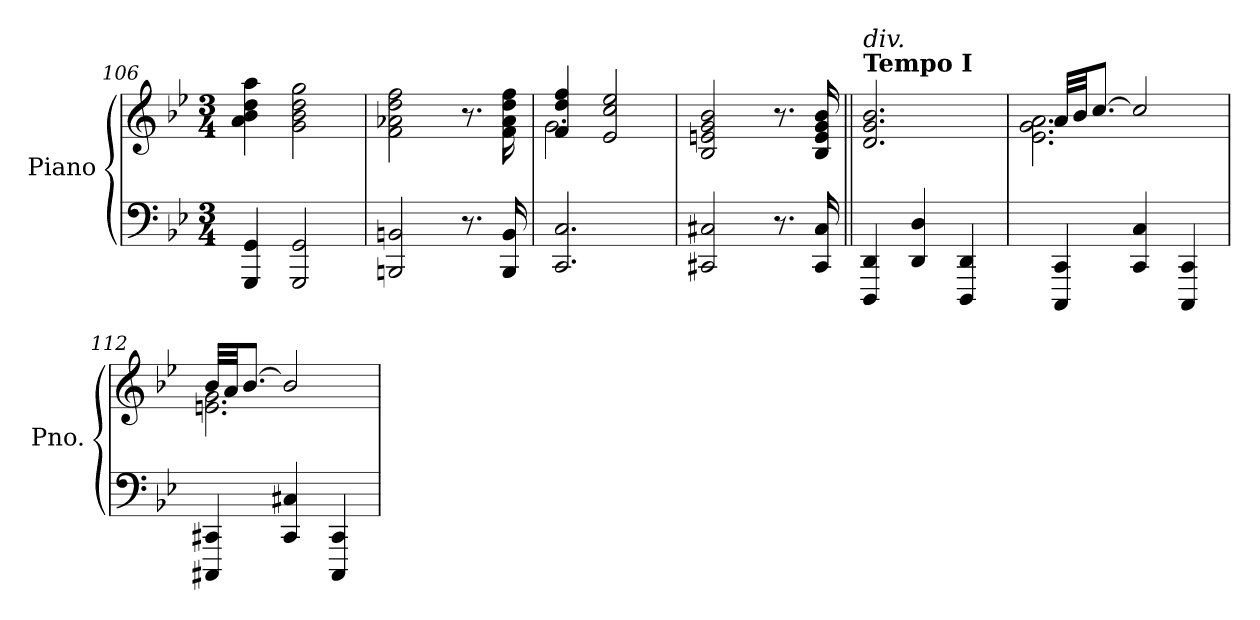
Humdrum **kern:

**kern	**kern
*part1	*part1
*staff2	*staff1
*I"Piano	*
*I'Pno.	*
*clefF4	*clefG2
*k[b-e-]	*k[b-e-]
*M3/4	*M3/4
=106	=106
4GGG/ 4GG/	4a\ 4b-\ 4dd\ 4aa\
2GGG/ 2GG/	2g\ 2b-\ 2dd\ 2gg\
=107	=107
2BBBn/ 2BBn/	2f\ 2a-X\ 2dd\ 2ff\
8.r	8.r
16BBB/ 16BB/	16f\ 16a-\ 16dd\ 16ff\
=108	=108
*	*^
2.CC/ 2.C/	4f/ 4dd/ 4ff/	2.g\
.	2e-/ 2cc/ 2ee-/	.
*	*v	*v
=109	=109
2CC#X/ 2C#X/	2B-/ 2en/ 2g/ 2b-/
8.r	8.r
16CC#/ 16C#/	16B-/ 16e/ 16g/ 16b-/
=110||	=110||
*	*MM60
!	!LO:TX:a:B:t=Tempo I
!	!LO:TX:a:i:t=div.
4DDD/ 4DD/	2.d/ 2.g/ 2.b-/
4DD/ 4D/	.
4DDD/ 4DD/	.
!!LO:LB:g=z
=111	=111
*	*^
4CCC/ 4CC/	32a/LLL	2.e-\ 2.g\ 2.a\
.	32b-/JJ	.
.	[8.cc/J	.
4CC/ 4C/	2cc/]	.
4CCC/ 4CC/	.	.
=112	=112	=112
4CCC#X/ 4CC#X/	32b-/LLL	2.en\ 2.g\
.	32a/JJ	.
.	[8.b-/J	.
4CC#/ 4C#X/	2b-/]	.
4CCC#/ 4CC#/	.	.
*	*v	*v
=	=
*-	*-
